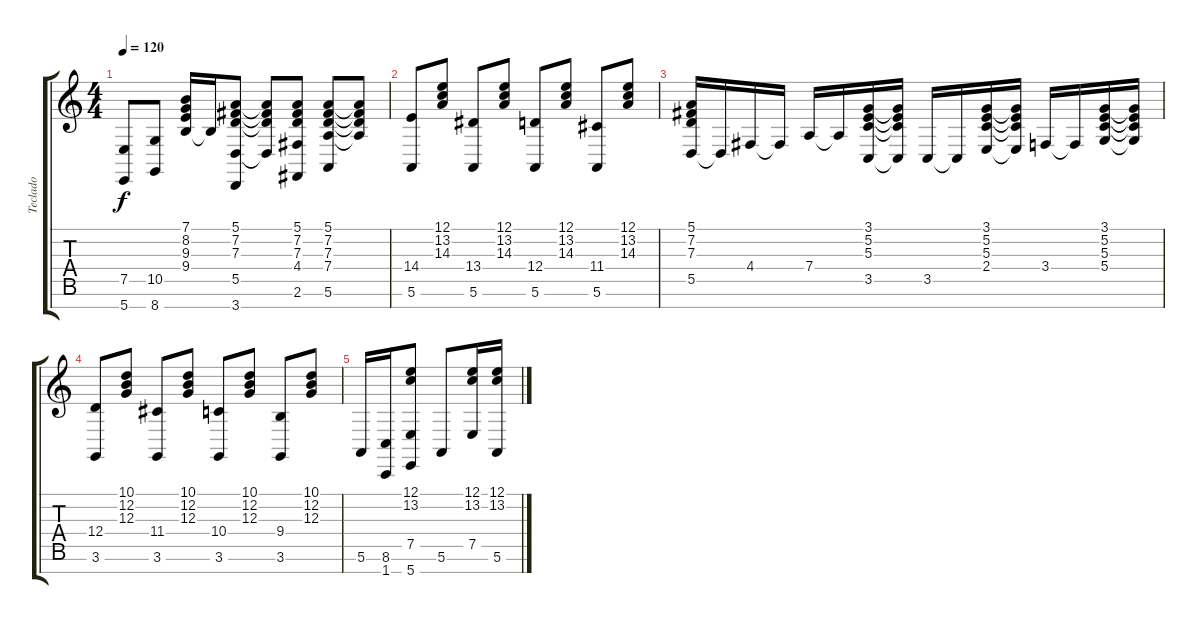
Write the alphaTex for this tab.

\track ("Teclado" "Teclado") {instrument fx4atmosphere}
\staff {score tabs}
\tuning (E4 B3 G3 D3 A2 E2 B1) {hide}
\ts (4 4)
\tempo 120
\clef g2
\ks c
(7.5 5.7).8{dy f} (10.5 8.7).8 (7.1 8.2 9.3 9.4).16 9.4{t}.16 (5.1 7.2 7.3 5.5 3.7).8 (5.1{t} 7.2{t} 7.3{t} 5.5{t}).8 (5.1 7.2 7.3 4.4 2.6).8 (5.1 7.2 7.3 7.4 5.6).8 (5.1{t} 7.2{t} 7.3{t} 7.4{t}).8 |
(14.4 5.6).8 (12.1 13.2 14.3).8 (13.4 5.6).8 (12.1 13.2 14.3).8 (12.4 5.6).8 (12.1 13.2 14.3).8 (11.4 5.6).8 (12.1 13.2 14.3).8 |
(5.1 7.2 7.3 5.5).16 5.5{t}.16 4.4.16 4.4{t}.16 7.4.16 7.4{t}.16 (3.1 5.2 5.3 3.5).16 (3.1{t} 5.2{t} 5.3{t} 3.5{t}).16 3.5.16 3.5{t}.16 (3.1 5.2 5.3 2.4).16 (3.1{t} 5.2{t} 5.3{t} 2.4{t}).16 3.4.16 3.4{t}.16 (3.1 5.2 5.3 5.4).16 (3.1{t} 5.2{t} 5.3{t} 5.4{t}).16 |
(12.4 3.6).8 (10.1 12.2 12.3).8 (11.4 3.6).8 (10.1 12.2 12.3).8 (10.4 3.6).8 (10.1 12.2 12.3).8 (9.4 3.6).8 (10.1 12.2 12.3).8 |
5.6.16 (8.6 1.7).16 (12.1 13.2 7.5 5.7).8 5.6.8 (12.1 13.2 7.5).16 (12.1 13.2 5.6).16
